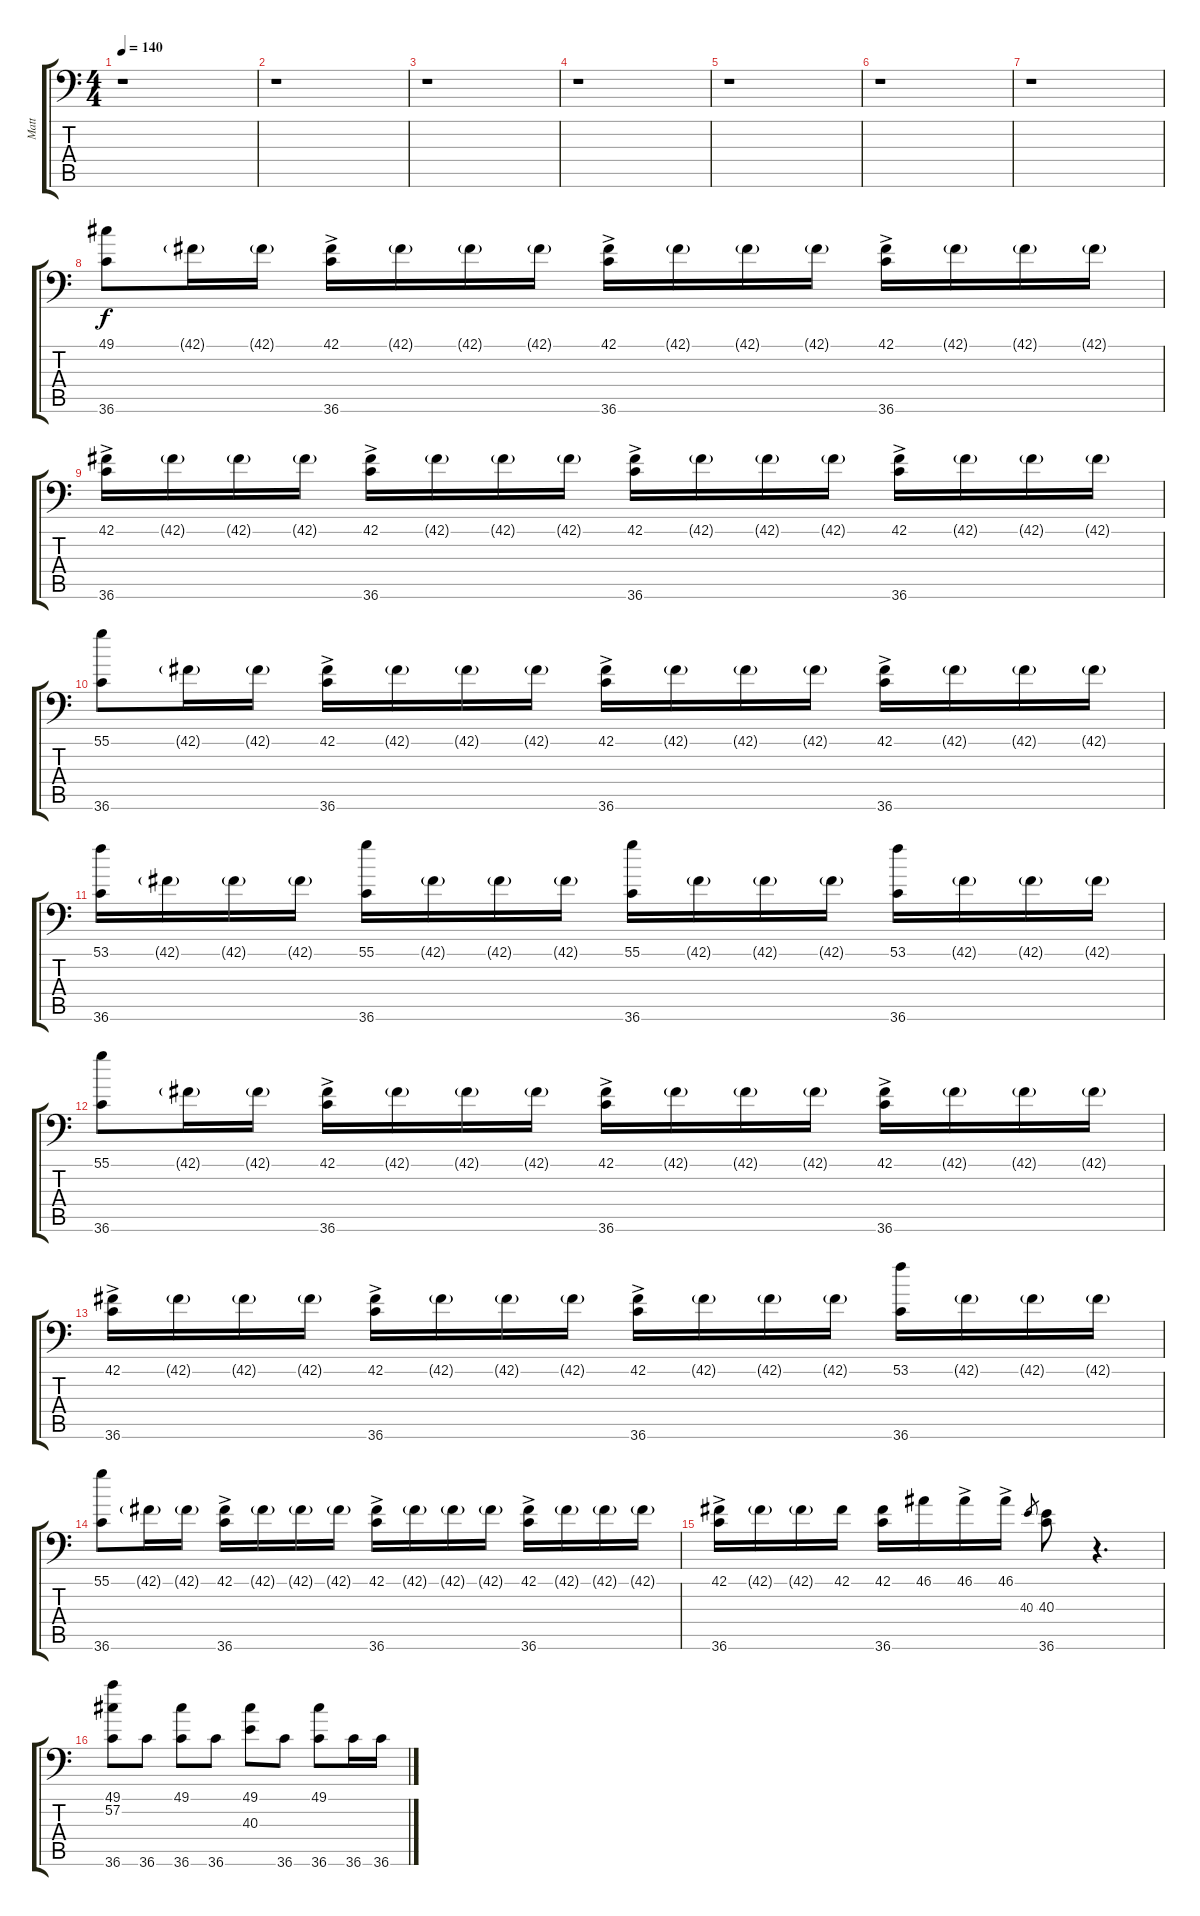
\track ("Matt" "Matt") {instrument acousticgrandpiano}
\staff {score tabs}
\tuning (C-1 C-1 C-1 C-1 C-1 C-1) {hide}
\ts (4 4)
\tempo 140
\clef f4
\ks c
r.1{dy f} |
r.1 |
r.1 |
r.1 |
r.1 |
r.1 |
r.1 |
(49.1 36.6).8 42.1{g}.16 42.1{g}.16 (42.1{ac} 36.6).16 42.1{g}.16 42.1{g}.16 42.1{g}.16 (42.1{ac} 36.6).16 42.1{g}.16 42.1{g}.16 42.1{g}.16 (42.1{ac} 36.6).16 42.1{g}.16 42.1{g}.16 42.1{g}.16 |
(42.1{ac} 36.6).16 42.1{g}.16 42.1{g}.16 42.1{g}.16 (42.1{ac} 36.6).16 42.1{g}.16 42.1{g}.16 42.1{g}.16 (42.1{ac} 36.6).16 42.1{g}.16 42.1{g}.16 42.1{g}.16 (42.1{ac} 36.6).16 42.1{g}.16 42.1{g}.16 42.1{g}.16 |
(55.1 36.6).8 42.1{g}.16 42.1{g}.16 (42.1{ac} 36.6).16 42.1{g}.16 42.1{g}.16 42.1{g}.16 (42.1{ac} 36.6).16 42.1{g}.16 42.1{g}.16 42.1{g}.16 (42.1{ac} 36.6).16 42.1{g}.16 42.1{g}.16 42.1{g}.16 |
(53.1 36.6).16 42.1{g}.16 42.1{g}.16 42.1{g}.16 (55.1 36.6).16 42.1{g}.16 42.1{g}.16 42.1{g}.16 (55.1 36.6).16 42.1{g}.16 42.1{g}.16 42.1{g}.16 (53.1 36.6).16 42.1{g}.16 42.1{g}.16 42.1{g}.16 |
(55.1 36.6).8 42.1{g}.16 42.1{g}.16 (42.1{ac} 36.6).16 42.1{g}.16 42.1{g}.16 42.1{g}.16 (42.1{ac} 36.6).16 42.1{g}.16 42.1{g}.16 42.1{g}.16 (42.1{ac} 36.6).16 42.1{g}.16 42.1{g}.16 42.1{g}.16 |
(42.1{ac} 36.6).16 42.1{g}.16 42.1{g}.16 42.1{g}.16 (42.1{ac} 36.6).16 42.1{g}.16 42.1{g}.16 42.1{g}.16 (42.1{ac} 36.6).16 42.1{g}.16 42.1{g}.16 42.1{g}.16 (53.1 36.6).16 42.1{g}.16 42.1{g}.16 42.1{g}.16 |
(55.1 36.6).8 42.1{g}.16 42.1{g}.16 (42.1{ac} 36.6).16 42.1{g}.16 42.1{g}.16 42.1{g}.16 (42.1{ac} 36.6).16 42.1{g}.16 42.1{g}.16 42.1{g}.16 (42.1{ac} 36.6).16 42.1{g}.16 42.1{g}.16 42.1{g}.16 |
(42.1{ac} 36.6).16 42.1{g}.16 42.1{g}.16 42.1.16 (42.1 36.6).16 46.1.16 46.1{ac}.16 46.1{ac}.16 40.3.8{gr} (40.3 36.6).8 r.4{d} |
(49.1 57.2 36.6).8 36.6.8 (49.1 36.6).8 36.6.8 (49.1 40.3).8 36.6.8 (49.1 36.6).8 36.6.16 36.6.16
